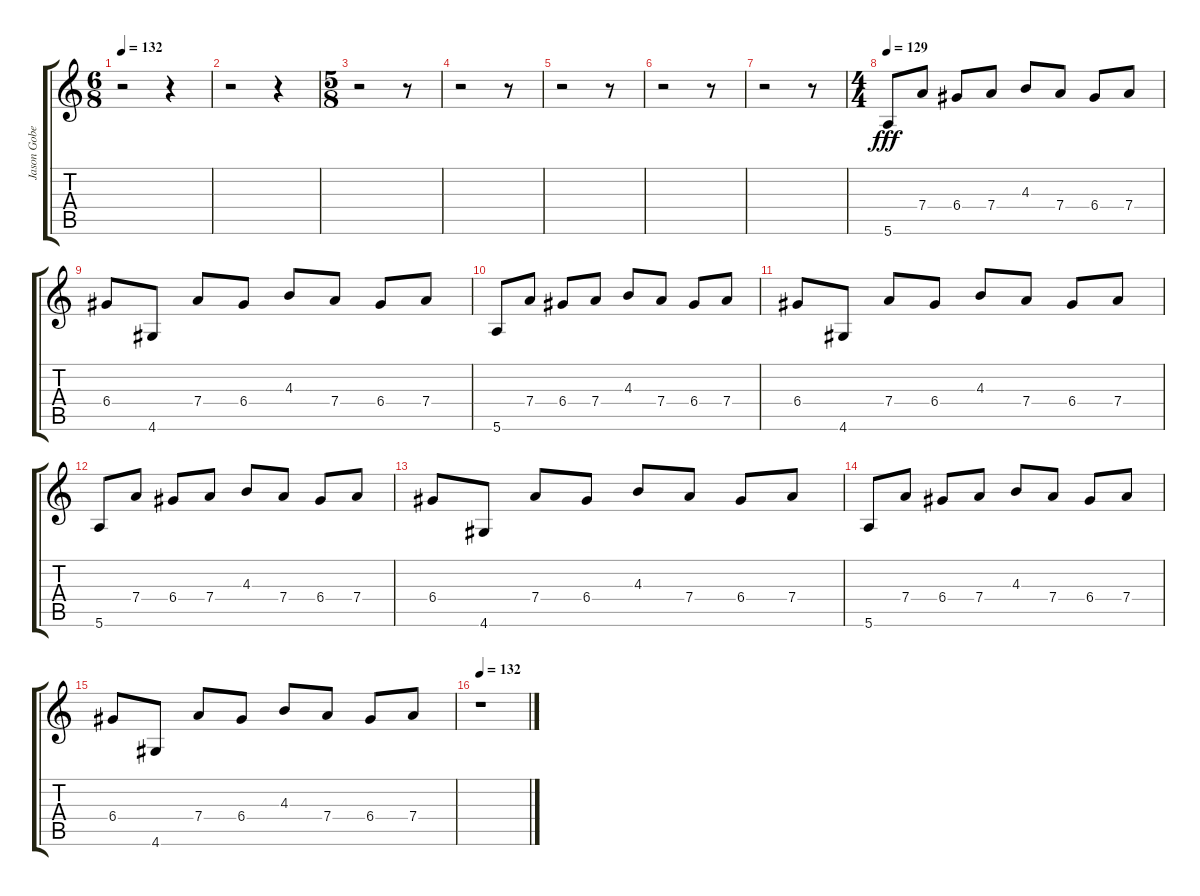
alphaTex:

\track ("Jason Gobel (clean)" "Jason Gobe") {instrument electricguitarjazz}
\staff {score tabs}
\tuning (E4 B3 G3 D3 A2 E2) {hide}
\ts (6 8)
\tempo 132
\clef g2
\ks c
r.2{dy pp} r.4 |
r.2 r.4 |
\ts (5 8)
r.2 r.8 |
r.2 r.8 |
r.2 r.8 |
r.2 r.8 |
r.2 r.8 |
\ts (4 4)
\tempo 127
\tempo 129
5.6.8{dy fff} 7.4.8 6.4.8 7.4.8 4.3.8 7.4.8 6.4.8 7.4.8 |
6.4.8 4.6.8 7.4.8 6.4.8 4.3.8 7.4.8 6.4.8 7.4.8 |
5.6.8 7.4.8 6.4.8 7.4.8 4.3.8 7.4.8 6.4.8 7.4.8 |
6.4.8 4.6.8 7.4.8 6.4.8 4.3.8 7.4.8 6.4.8 7.4.8 |
5.6.8 7.4.8 6.4.8 7.4.8 4.3.8 7.4.8 6.4.8 7.4.8 |
6.4.8 4.6.8 7.4.8 6.4.8 4.3.8 7.4.8 6.4.8 7.4.8 |
5.6.8 7.4.8 6.4.8 7.4.8 4.3.8 7.4.8 6.4.8 7.4.8 |
6.4.8 4.6.8 7.4.8 6.4.8 4.3.8 7.4.8 6.4.8 7.4.8 |
\tempo 132
r.1
